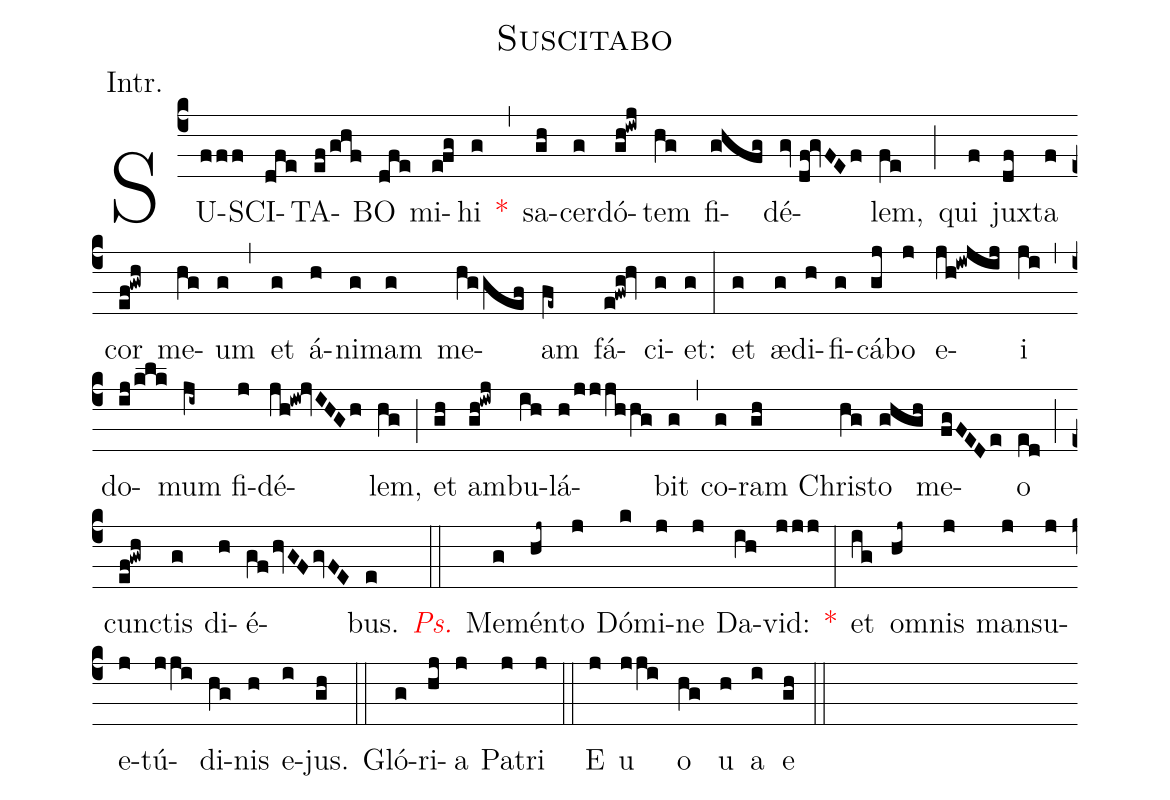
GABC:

name:Suscitabo;
annotation:Intr.;
mode:III.;
office-part:Introit;
%%
(c4) SU(fff)SCI(dfe)TA(ef/ghf)BO(dfe) mi(e!fg)hi(g) <v>\red{*}</v>(,) sa(gh)cer(g)dó(gh!iwj)tem(hg) fi(ghfg)dé(gv//df!gvFEf)lem,(fe) (;) qui(f) jux(df)ta(f) cor(ef!gwh) me(hg)um(g) (,) et(g) á(h)ni(g)mam(g) me(hggef)am(fe~) fá(e!fwg!hv)ci(g)et:(g) (:) et(g) æ(g)di(h)fi(g)cá(gj)bo(j) e(jh!iwjij)i(ji) (,) do(ij/klk)mum(ji~) fi(j)dé(jh!iw!jvIHGh)lem,(hg) (;) et(gh) am(gh!iwj)bu(ih)lá(h/jjjhhg)bit(g) (,) co(g)ram(gh) Chri(hg)sto(ghgh) me(fgFEDe)o(ed) (;) cunc(ef!gwh)tis(g) di(h)é(gfhvGFgvFE)bus.(e) (::) <v>\redit{Ps.}</v> Me(g)mén(hj~)to(j) Dó(k)mi(j)ne(j) Da(ih)vid:(jjj) <v>\red{*}</v>(:) et(ig) o(hj~)mnis(j) man(j)su(j)e(j)tú(jji)di(hg)nis(h) e(i)jus.(gh) (::) Gló(g)ri(hj)a(j) Pa(j)tri(j) (::) E(j) u(jji) o(hg) u(h) a(i) e(gh) (::)
